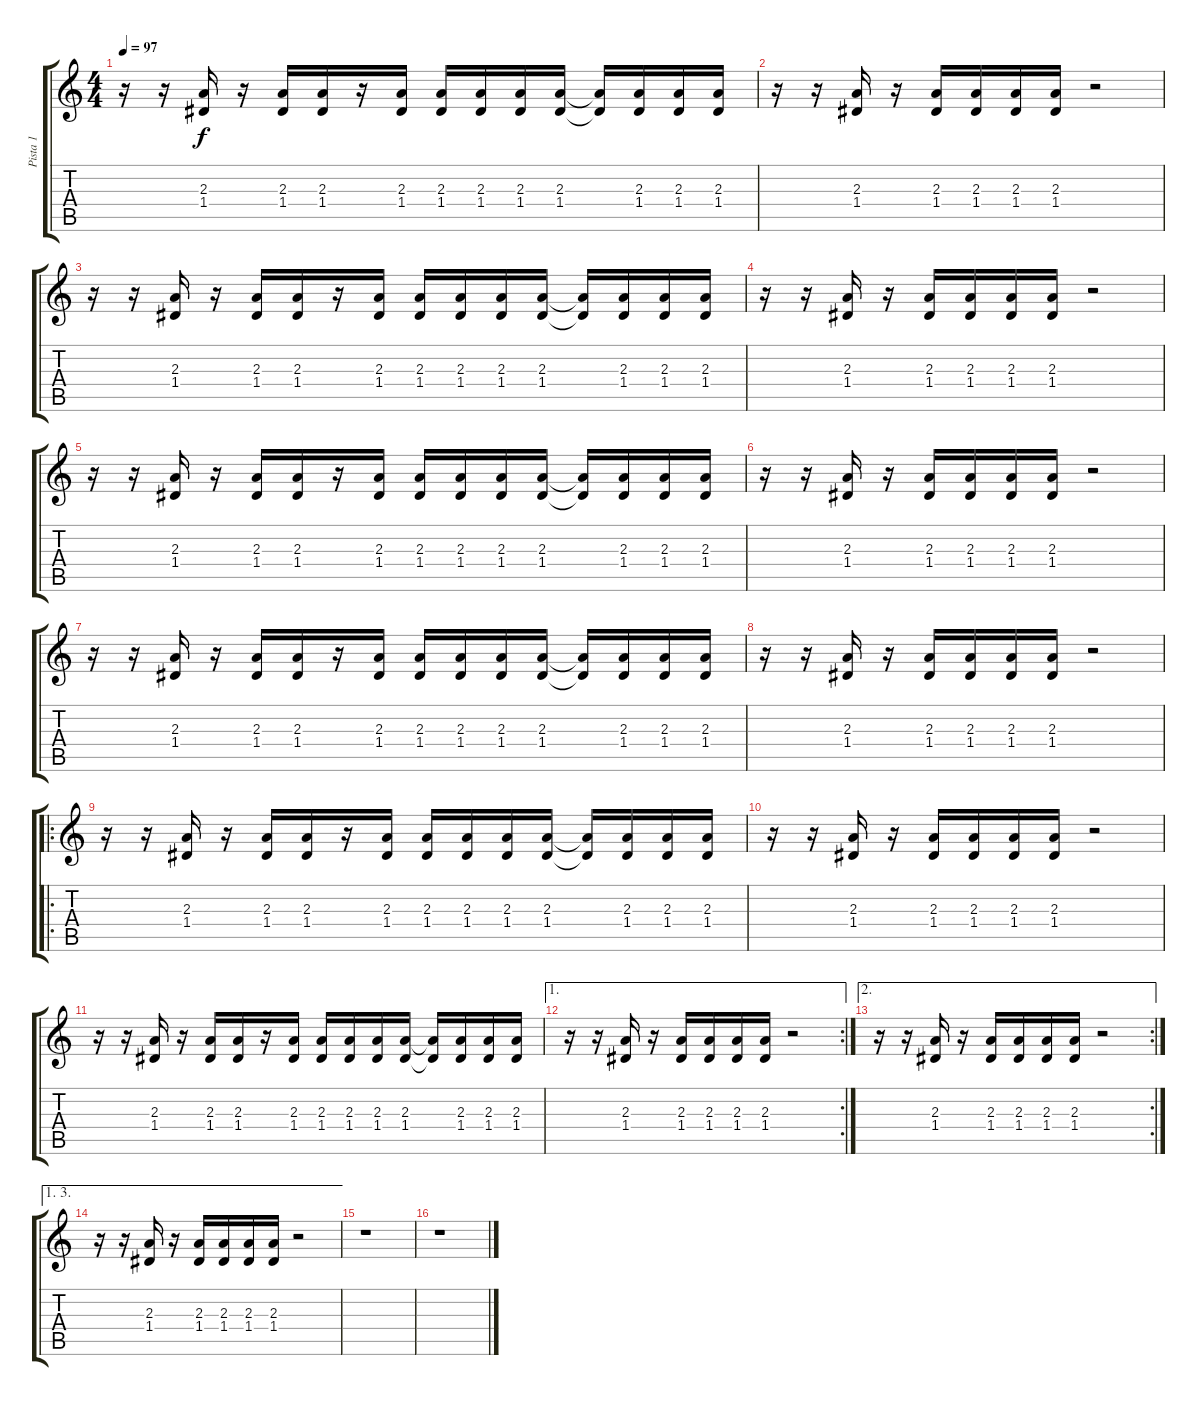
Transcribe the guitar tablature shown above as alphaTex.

\track ("Pista 1" "Pista 1") {instrument distortionguitar}
\staff {score tabs}
\tuning (E4 B3 G3 D3 A2 E2) {hide}
\ts (4 4)
\tempo 97
\clef g2
\ks c
r.16{dy f} r.16 (2.3 1.4).16 r.16 (2.3 1.4).16 (2.3 1.4).16 r.16 (2.3 1.4).16 (2.3 1.4).16 (2.3 1.4).16 (2.3 1.4).16 (2.3 1.4).16 (2.3{t} 1.4{t}).16 (2.3 1.4).16 (2.3 1.4).16 (2.3 1.4).16 |
r.16 r.16 (2.3 1.4).16 r.16 (2.3 1.4).16 (2.3 1.4).16 (2.3 1.4).16 (2.3 1.4).16 r.2 |
r.16 r.16 (2.3 1.4).16 r.16 (2.3 1.4).16 (2.3 1.4).16 r.16 (2.3 1.4).16 (2.3 1.4).16 (2.3 1.4).16 (2.3 1.4).16 (2.3 1.4).16 (2.3{t} 1.4{t}).16 (2.3 1.4).16 (2.3 1.4).16 (2.3 1.4).16 |
r.16 r.16 (2.3 1.4).16 r.16 (2.3 1.4).16 (2.3 1.4).16 (2.3 1.4).16 (2.3 1.4).16 r.2 |
r.16 r.16 (2.3 1.4).16 r.16 (2.3 1.4).16 (2.3 1.4).16 r.16 (2.3 1.4).16 (2.3 1.4).16 (2.3 1.4).16 (2.3 1.4).16 (2.3 1.4).16 (2.3{t} 1.4{t}).16 (2.3 1.4).16 (2.3 1.4).16 (2.3 1.4).16 |
r.16 r.16 (2.3 1.4).16 r.16 (2.3 1.4).16 (2.3 1.4).16 (2.3 1.4).16 (2.3 1.4).16 r.2 |
r.16 r.16 (2.3 1.4).16 r.16 (2.3 1.4).16 (2.3 1.4).16 r.16 (2.3 1.4).16 (2.3 1.4).16 (2.3 1.4).16 (2.3 1.4).16 (2.3 1.4).16 (2.3{t} 1.4{t}).16 (2.3 1.4).16 (2.3 1.4).16 (2.3 1.4).16 |
r.16 r.16 (2.3 1.4).16 r.16 (2.3 1.4).16 (2.3 1.4).16 (2.3 1.4).16 (2.3 1.4).16 r.2 |
\ro
r.16 r.16 (2.3 1.4).16 r.16 (2.3 1.4).16 (2.3 1.4).16 r.16 (2.3 1.4).16 (2.3 1.4).16 (2.3 1.4).16 (2.3 1.4).16 (2.3 1.4).16 (2.3{t} 1.4{t}).16 (2.3 1.4).16 (2.3 1.4).16 (2.3 1.4).16 |
r.16 r.16 (2.3 1.4).16 r.16 (2.3 1.4).16 (2.3 1.4).16 (2.3 1.4).16 (2.3 1.4).16 r.2 |
r.16 r.16 (2.3 1.4).16 r.16 (2.3 1.4).16 (2.3 1.4).16 r.16 (2.3 1.4).16 (2.3 1.4).16 (2.3 1.4).16 (2.3 1.4).16 (2.3 1.4).16 (2.3{t} 1.4{t}).16 (2.3 1.4).16 (2.3 1.4).16 (2.3 1.4).16 |
\ae 1
\rc 2
r.16 r.16 (2.3 1.4).16 r.16 (2.3 1.4).16 (2.3 1.4).16 (2.3 1.4).16 (2.3 1.4).16 r.2 |
\ae 2
\rc 2
r.16 r.16 (2.3 1.4).16 r.16 (2.3 1.4).16 (2.3 1.4).16 (2.3 1.4).16 (2.3 1.4).16 r.2 |
\ae (1 3)
r.16 r.16 (2.3 1.4).16 r.16 (2.3 1.4).16 (2.3 1.4).16 (2.3 1.4).16 (2.3 1.4).16 r.2 |
r.1 |
r.1
